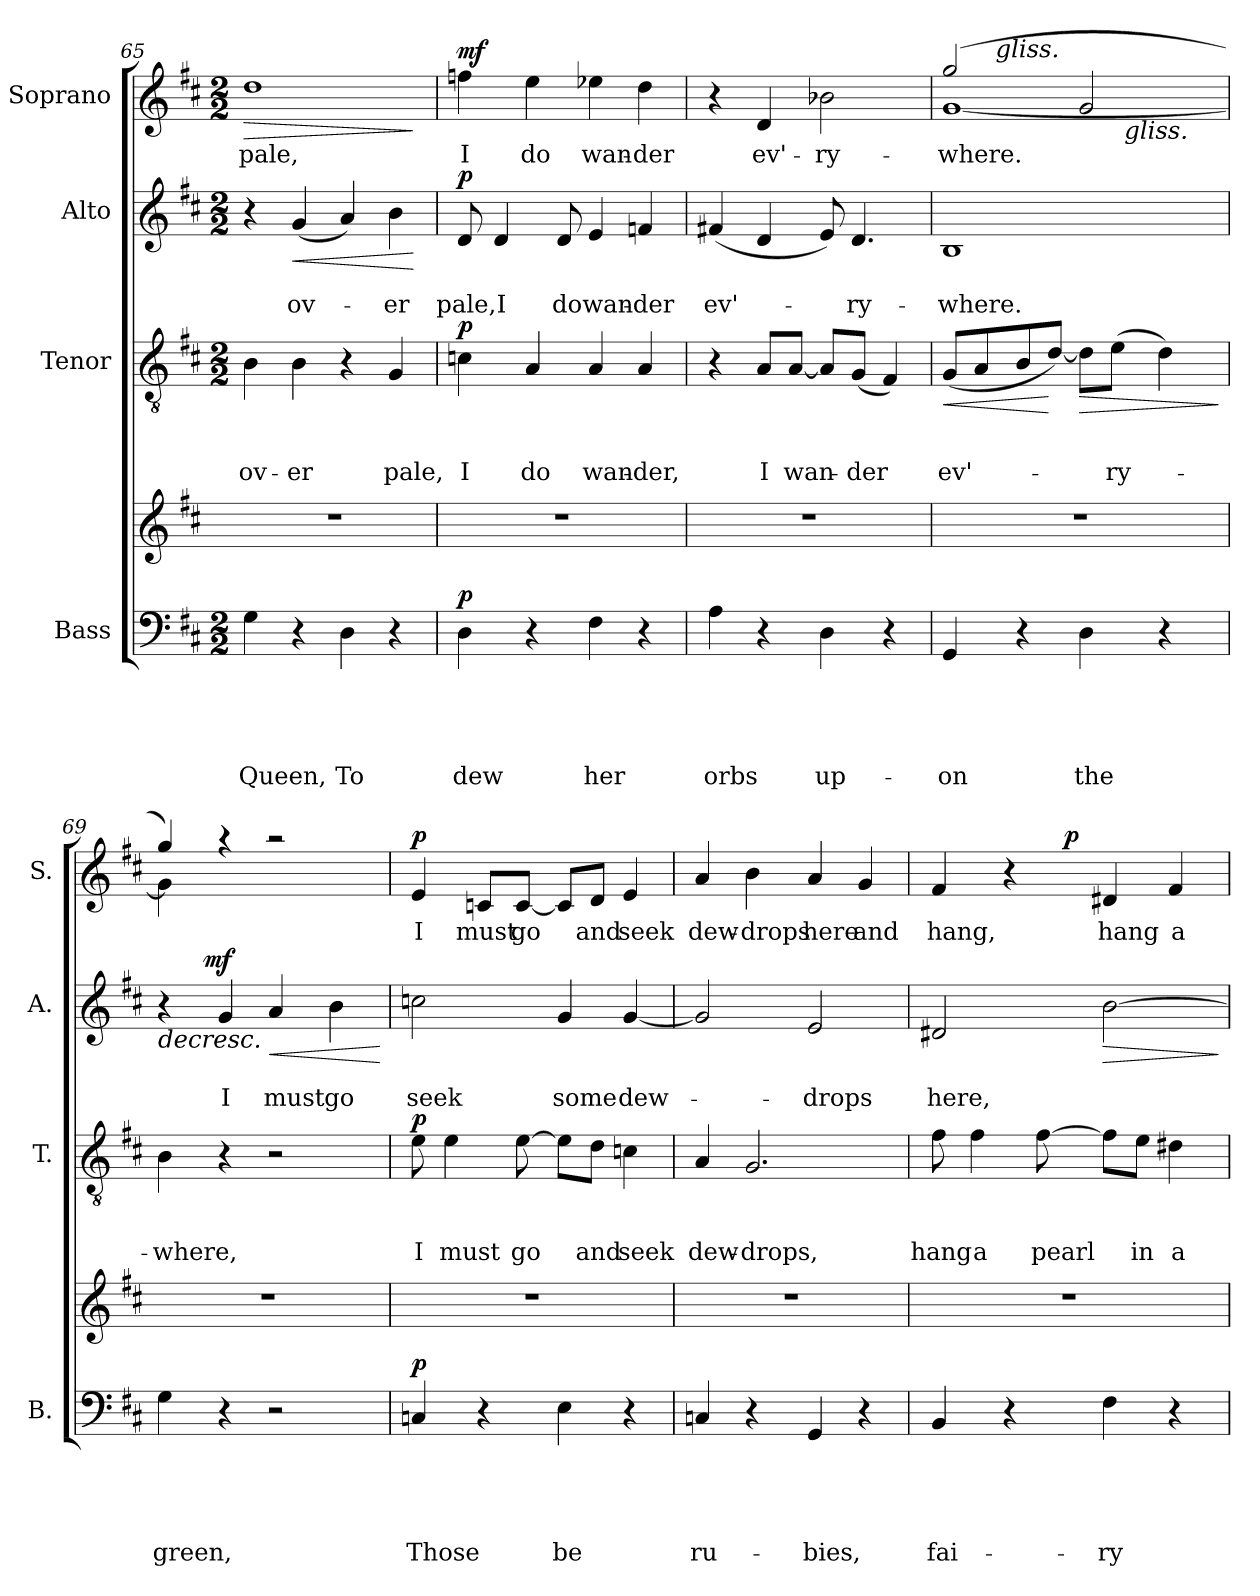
**kern	**text	**text	**text	**text	**text	**dynam	**kern	**kern	**text	**text	**text	**dynam	**kern	**text	**text	**dynam	**kern	**text	**dynam
*part5	*part5	*part5	*part5	*part5	*part5	*part5	*part4	*part3	*part3	*part3	*part3	*part3	*part2	*part2	*part2	*part2	*part1	*part1	*part1
*staff5	*staff5	*staff5	*staff5	*staff5	*staff5	*staff5	*staff4	*staff3	*staff3	*staff3	*staff3	*staff3	*staff2	*staff2	*staff2	*staff2	*staff1	*staff1	*staff1
*I"Bass	*	*	*	*	*	*	*	*I"Tenor	*	*	*	*	*I"Alto	*	*	*	*I"Soprano	*	*
*I'B.	*	*	*	*	*	*	*	*I'T.	*	*	*	*	*I'A.	*	*	*	*I'S.	*	*
*clefF4	*	*	*	*	*	*	*clefG2	*clefGv2	*	*	*	*	*clefG2	*	*	*	*clefG2	*	*
*k[f#c#]	*	*	*	*	*	*	*k[f#c#]	*k[f#c#]	*	*	*	*	*k[f#c#]	*	*	*	*k[f#c#]	*	*
*D:	*	*	*	*	*	*	*D:	*D:	*	*	*	*	*D:	*	*	*	*D:	*	*
*M2/2	*	*	*	*	*	*	*	*M2/2	*	*	*	*	*M2/2	*	*	*	*M2/2	*	*
=65	=65	=65	=65	=65	=65	=65	=65	=65	=65	=65	=65	=65	=65	=65	=65	=65	=65	=65	=65
!	!	!	!	!	!LO:LY:b	!	!	!	!	!	!LO:LY:b	!	!	!	!	!	!	!LO:LY:b	!LO:HP:b
4G\	.	.	.	.	Queen,	.	1r	4B\	.	.	ov-	.	4r	.	.	.	1dd	pale,	>
!	!	!	!	!	!	!	!	!	!	!	!LO:LY:b	!	!	!	!LO:LY:b	!LO:HP:b	!	!	!
4r	.	.	.	.	.	.	.	4B\	.	.	-er	.	(<4g/	.	ov-	<	.	.	.
!	!	!	!	!	!LO:LY:b	!	!	!	!	!	!	!	!	!	!	!	!	!	!
4D\	.	.	.	.	To	.	.	4r	.	.	.	.	4a/)	.	.	.	.	.	.
!	!	!	!	!	!	!	!	!	!	!	!LO:LY:b	!	!	!	!LO:LY:b	!	!	!	!
4r	.	.	.	.	.	.	.	4G/	.	.	pale,	.	4b\	.	-er	.	.	.	.
.	.	.	.	.	.	.	.	.	.	.	.	.	.	.	.	[	.	.	]
=66	=66	=66	=66	=66	=66	=66	=66	=66	=66	=66	=66	=66	=66	=66	=66	=66	=66	=66	=66
!	!	!	!	!	!LO:LY:b	!LO:DY:a	!	!	!	!	!LO:LY:b	!LO:DY:a	!	!	!LO:LY:b	!LO:DY:a	!	!LO:LY:b	!LO:DY:a
4D\	.	.	.	.	dew	p	1r	4cn\	.	.	I	p	8d/	.	pale,	p	4ffn\	I	mf
!	!	!	!	!	!	!	!	!	!	!	!	!	!	!	!LO:LY:b	!	!	!	!
.	.	.	.	.	.	.	.	.	.	.	.	.	4d/	.	I	.	.	.	.
!	!	!	!	!	!	!	!	!	!	!	!LO:LY:b	!	!	!	!	!	!	!LO:LY:b	!
4r	.	.	.	.	.	.	.	4A/	.	.	do	.	.	.	.	.	4ee\	do	.
!	!	!	!	!	!	!	!	!	!	!	!	!	!	!	!LO:LY:b	!	!	!	!
.	.	.	.	.	.	.	.	.	.	.	.	.	8d/	.	do	.	.	.	.
!	!	!	!	!	!LO:LY:b	!	!	!	!	!	!LO:LY:b	!	!	!	!LO:LY:b	!	!	!LO:LY:b	!
4F#\	.	.	.	.	her	.	.	4A/	.	.	wan-	.	4e/	.	wan-	.	4ee-X\	wan-	.
!	!	!	!	!	!	!	!	!	!	!	!LO:LY:b	!	!	!	!LO:LY:b	!	!	!LO:LY:b	!
4r	.	.	.	.	.	.	.	4A/	.	.	-der,	.	4fn/	.	-der	.	4dd\	-der	.
=67	=67	=67	=67	=67	=67	=67	=67	=67	=67	=67	=67	=67	=67	=67	=67	=67	=67	=67	=67
!	!	!	!	!	!LO:LY:b	!	!	!	!	!	!	!	!	!	!LO:LY:b	!	!	!	!
4A\	.	.	.	.	orbs	.	1r	4r	.	.	.	.	(<4f#X/	.	ev'-	.	4r	.	.
!	!	!	!	!	!	!	!	!	!	!	!LO:LY:b	!	!	!	!	!	!	!LO:LY:b	!
4r	.	.	.	.	.	.	.	8A/L	.	.	I	.	4d/	.	.	.	4d/	ev'-	.
!	!	!	!	!	!	!	!	!	!	!	!LO:LY:b	!	!	!	!	!	!	!	!
.	.	.	.	.	.	.	.	[<8A/J	.	.	wan-	.	.	.	.	.	.	.	.
!	!	!	!	!	!LO:LY:b	!	!	!	!	!	!	!	!	!	!	!	!	!LO:LY:b	!
4D\	.	.	.	.	up-	.	.	8A/L]	.	.	.	.	8e/)	.	.	.	2b-X\	-ry-	.
!	!	!	!	!	!	!	!	!	!	!	!LO:LY:b	!	!	!	!LO:LY:b	!	!	!	!
.	.	.	.	.	.	.	.	(<8G/J	.	.	-der	.	4.d/	.	-ry-	.	.	.	.
4r	.	.	.	.	.	.	.	4F#/)	.	.	.	.	.	.	.	.	.	.	.
!!LO:LB:g=z
=68	=68	=68	=68	=68	=68	=68	=68	=68	=68	=68	=68	=68	=68	=68	=68	=68	=68	=68	=68
!	!	!	!	!	!	!	!	!	!	!	!	!	!	!	!	!	!LO:TX:a:i:t=* 1 solo voice	!	!
!	!	!	!	!	!	!	!	!	!	!	!	!	!	!	!	!	!LO:TX:a:t=*ah	!	!
!	!	!	!	!	!LO:LY:b	!	!	!	!	!	!LO:LY:b	!LO:HP:b	!	!	!LO:LY:b	!	!	!LO:LY:b	!
*	*	*	*	*	*	*	*	*	*	*	*	*	*	*	*	*	*^	*	*
*	*	*	*	*	*	*	*	*	*	*	*	*	*	*	*	*	*	*^	*	*
*	*	*	*	*	*	*	*	*	*	*	*	*	*	*	*	*	*	*	*^	*	*
4GG/	.	.	.	.	-on	.	1r	(<8G/L	.	.	ev'-	<	1B	.	-where.	.	(2gg/	[<1g	8.ryy	2ryy	-where.	.
.	.	.	.	.	.	.	.	8A/	.	.	.	.	.	.	.	.	.	.	.	.	.	.
!	!	!	!	!	!	!	!	!	!	!	!	!	!	!	!	!	!	!	!LO:TX:a:i:t=gliss.	!	!	!
.	.	.	.	.	.	.	.	.	.	.	.	.	.	.	.	.	.	.	2ryy	.	.	.
4r	.	.	.	.	.	.	.	8B/	.	.	.	.	.	.	.	.	.	.	.	.	.	.
.	.	.	.	.	.	.	.	[<8d/J)	.	.	.	[	.	.	.	.	.	.	.	.	.	.
!	!	!	!	!	!LO:LY:b	!	!	!	!	!	!	!LO:HP:b	!	!	!	!	!	!	!	!	!	!
4D\	.	.	.	.	the	.	.	8d\L]	.	.	.	>	.	.	.	.	2g/	.	.	8ryy	.	.
!	!	!	!	!	!	!	!	!	!	!	!LO:LY:b	!	!	!	!	!	!	!	!	!	!	!
.	.	.	.	.	.	.	.	(>8e\J	.	.	-ry-	.	.	.	.	.	.	.	.	32ryy	.	.
!	!	!	!	!	!	!	!	!	!	!	!	!	!	!	!	!	!	!	!	!LO:TX:b:i:t=gliss.	!	!
.	.	.	.	.	.	.	.	.	.	.	.	.	.	.	.	.	.	.	.	4ryy	.	.
.	.	.	.	.	.	.	.	.	.	.	.	.	.	.	.	.	.	.	4ryy	.	.	.
4r	.	.	.	.	.	.	.	4d\)	.	.	.	.	.	.	.	.	.	.	.	.	.	.
.	.	.	.	.	.	.	.	.	.	.	.	.	.	.	.	.	.	.	.	16.ryy	.	.
.	.	.	.	.	.	.	.	.	.	.	.	.	.	.	.	.	.	.	16ryy	.	.	.
.	.	.	.	.	.	.	.	.	.	.	.	]	.	.	.	.	.	.	.	.	.	.
=69	=69	=69	=69	=69	=69	=69	=69	=69	=69	=69	=69	=69	=69	=69	=69	=69	=69	=69	=69	=69	=69	=69
!	!	!	!	!	!LO:LY:b	!	!	!	!	!	!LO:LY:b	!	!	!	!	!LO:HP:b	!	!	!	!	!	!
*	*	*	*	*	*	*	*	*	*	*	*	*	*^	*	*	*	*	*v	*v	*v	*	*
4G\	.	.	.	.	green,	.	1r	4B\	.	.	-where,	.	4r	8..ryy	.	.	>	4gg/)	4g\]	.	.
!	!	!	!	!	!	!	!	!	!	!	!	!	!	!	!	!	!LO:DY:a	!	!	!	!
.	.	.	.	.	.	.	.	.	.	.	.	.	.	2ryy	.	.	mf	.	.	.	.
!	!	!	!	!	!	!	!	!	!	!	!	!	!	!	!	!LO:LY:b	!	!	!	!	!
4r	.	.	.	.	.	.	.	4r	.	.	.	.	4g/	.	.	I	]	4raa	2.ryy	.	.
!	!	!	!	!	!	!	!	!	!	!	!	!	!	!	!	!LO:LY:b	!LO:HP:b	!	!	!	!
2r	.	.	.	.	.	.	.	2r	.	.	.	.	4a/	.	.	must	<	2raa	.	.	.
.	.	.	.	.	.	.	.	.	.	.	.	.	.	4ryy	.	.	.	.	.	.	.
!	!	!	!	!	!	!	!	!	!	!	!	!	!	!	!	!LO:LY:b	!	!	!	!	!
.	.	.	.	.	.	.	.	.	.	.	.	.	4b\	.	.	go	.	.	.	.	.
.	.	.	.	.	.	.	.	.	.	.	.	.	.	32ryy	.	.	.	.	.	.	.
*	*	*	*	*	*	*	*	*	*	*	*	*	*	*	*	*	*	*v	*v	*	*
.	.	.	.	.	.	.	.	.	.	.	.	.	.	.	.	.	[	.	.	.
=70	=70	=70	=70	=70	=70	=70	=70	=70	=70	=70	=70	=70	=70	=70	=70	=70	=70	=70	=70	=70
!	!	!	!	!	!LO:LY:b	!LO:DY:a	!	!	!	!	!LO:LY:b	!LO:DY:a	!	!	!	!LO:LY:b	!	!	!LO:LY:b	!LO:DY:a
*	*	*	*	*	*	*	*	*	*	*	*	*	*v	*v	*	*	*	*	*	*
4Cn/	.	.	.	.	Those	p	1r	8e\	.	.	I	p	2ccn\	.	seek	.	4e/	I	p
!	!	!	!	!	!	!	!	!	!	!	!LO:LY:b	!	!	!	!	!	!	!	!
.	.	.	.	.	.	.	.	4e\	.	.	must	.	.	.	.	.	.	.	.
!	!	!	!	!	!	!	!	!	!	!	!	!	!	!	!	!	!	!LO:LY:b	!
4r	.	.	.	.	.	.	.	.	.	.	.	.	.	.	.	.	8cn/L	must	.
!	!	!	!	!	!	!	!	!	!	!	!LO:LY:b	!	!	!	!	!	!	!LO:LY:b	!
.	.	.	.	.	.	.	.	[>8e\	.	.	go	.	.	.	.	.	[<8c/J	go	.
!	!	!	!	!	!LO:LY:b	!	!	!	!	!	!	!	!	!	!LO:LY:b	!	!	!	!
4E\	.	.	.	.	be	.	.	8e\L]	.	.	.	.	4g/	.	some	.	8c/L]	.	.
!	!	!	!	!	!	!	!	!	!	!	!LO:LY:b	!	!	!	!	!	!	!LO:LY:b	!
.	.	.	.	.	.	.	.	8d\J	.	.	and	.	.	.	.	.	8d/J	and	.
!	!	!	!	!	!	!	!	!	!	!	!LO:LY:b	!	!	!	!LO:LY:b	!	!	!LO:LY:b	!
4r	.	.	.	.	.	.	.	4cn\	.	.	seek	.	[<4g/	.	dew-	.	4e/	seek	.
=71	=71	=71	=71	=71	=71	=71	=71	=71	=71	=71	=71	=71	=71	=71	=71	=71	=71	=71	=71
!	!	!	!	!	!LO:LY:b	!	!	!	!	!	!LO:LY:b	!	!	!	!	!	!	!LO:LY:b	!
4Cn/	.	.	.	.	ru-	.	1r	4A/	.	.	dew-	.	2g/]	.	.	.	4a/	dew-	.
!	!	!	!	!	!	!	!	!	!	!	!LO:LY:b	!	!	!	!	!	!	!LO:LY:b:rj	!
4r	.	.	.	.	.	.	.	2.G/	.	.	-drops,	.	.	.	.	.	4b\	-drops	.
!	!	!	!	!	!LO:LY:b	!	!	!	!	!	!	!	!	!	!LO:LY:b	!	!	!LO:LY:b	!
4GG/	.	.	.	.	-bies,	.	.	.	.	.	.	.	2e/	.	-drops	.	4a/	here	.
!	!	!	!	!	!	!	!	!	!	!	!	!	!	!	!	!	!	!LO:LY:b	!
4r	.	.	.	.	.	.	.	.	.	.	.	.	.	.	.	.	4g/	and	.
=72	=72	=72	=72	=72	=72	=72	=72	=72	=72	=72	=72	=72	=72	=72	=72	=72	=72	=72	=72
!	!	!	!	!	!LO:LY:b	!	!	!	!	!	!LO:LY:b	!	!	!	!LO:LY:b	!	!	!LO:LY:b	!
*	*	*	*	*	*	*	*	*	*	*	*	*	*	*	*	*	*^	*	*
4BB/	.	.	.	.	fai-	.	1r	8f#\	.	.	hang	.	2d#X/	.	here,	.	4f#/	4...ryy	hang,	.
!	!	!	!	!	!	!	!	!	!	!	!LO:LY:b	!	!	!	!	!	!	!	!	!
.	.	.	.	.	.	.	.	4f#\	.	.	a	.	.	.	.	.	.	.	.	.
4r	.	.	.	.	.	.	.	.	.	.	.	.	.	.	.	.	4r	.	.	.
!	!	!	!	!	!	!	!	!	!	!	!LO:LY:b	!	!	!	!	!	!	!	!	!
.	.	.	.	.	.	.	.	[>8f#\	.	.	pearl	.	.	.	.	.	.	.	.	.
!	!	!	!	!	!	!	!	!	!	!	!	!	!	!	!	!	!	!	!	!LO:DY:a
.	.	.	.	.	.	.	.	.	.	.	.	.	.	.	.	.	.	2ryy	.	p
!	!	!	!	!	!LO:LY:b	!	!	!	!	!	!	!	!	!	!	!LO:HP:b	!	!	!LO:LY:b	!
4F#\	.	.	.	.	-ry	.	.	8f#\L]	.	.	.	.	[>2b\	.	.	>	4d#X/	.	hang	.
!	!	!	!	!	!	!	!	!	!	!	!LO:LY:b	!	!	!	!	!	!	!	!	!
.	.	.	.	.	.	.	.	8e\J	.	.	in	.	.	.	.	.	.	.	.	.
!	!	!	!	!	!	!	!	!	!	!	!LO:LY:b	!	!	!	!	!	!	!	!LO:LY:b	!
4r	.	.	.	.	.	.	.	4d#X\	.	.	a	.	.	.	.	.	4f#/	.	a	.
.	.	.	.	.	.	.	.	.	.	.	.	.	.	.	.	.	.	32ryy	.	.
.	.	.	.	.	.	.	.	.	.	.	.	.	.	.	.	]	.	.	.	.
*	*	*	*	*	*	*	*	*	*	*	*	*	*	*	*	*	*v	*v	*	*
=	=	=	=	=	=	=	=	=	=	=	=	=	=	=	=	=	=	=	=
*-	*-	*-	*-	*-	*-	*-	*-	*-	*-	*-	*-	*-	*-	*-	*-	*-	*-	*-	*-
